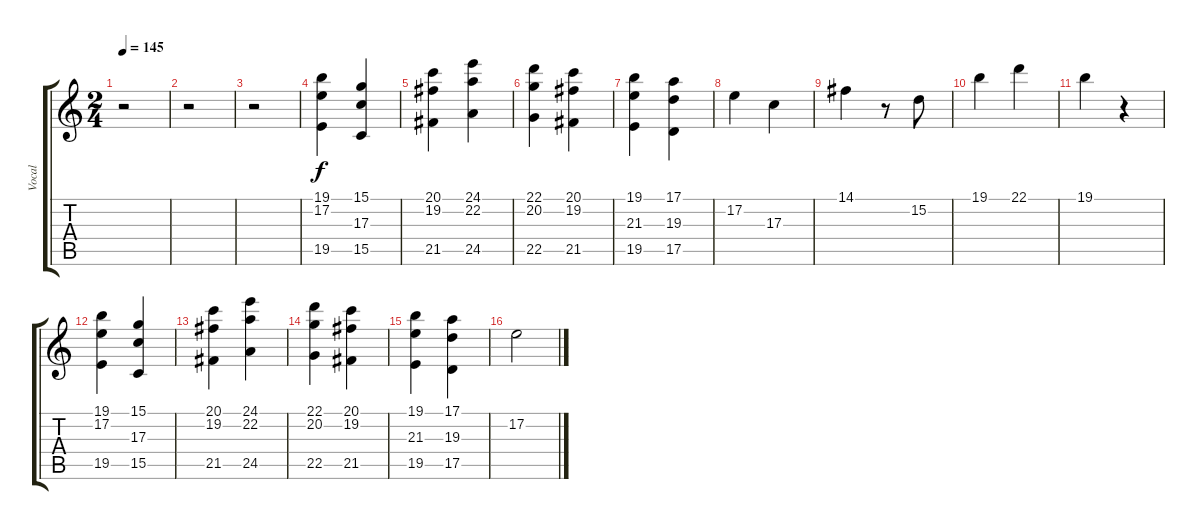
\track ("Vocal" "Vocal") {instrument tenorsax}
\staff {score tabs}
\tuning (E4 B3 G3 D3 A2 E2) {hide}
\ts (2 4)
\tempo 145
\clef g2
\ks c
r.2{dy f} |
r.2 |
r.2 |
(19.1 17.2 19.5).4 (15.1 17.3 15.5).4 |
(20.1 19.2 21.5).4 (24.1 22.2 24.5).4 |
(22.1 20.2 22.5).4 (20.1 19.2 21.5).4 |
(19.1 21.3 19.5).4 (17.1 19.3 17.5).4 |
17.2.4 17.3.4 |
14.1.4 r.8 15.2.8 |
19.1.4 22.1.4 |
19.1.4 r.4 |
(19.1 17.2 19.5).4 (15.1 17.3 15.5).4 |
(20.1 19.2 21.5).4 (24.1 22.2 24.5).4 |
(22.1 20.2 22.5).4 (20.1 19.2 21.5).4 |
(19.1 21.3 19.5).4 (17.1 19.3 17.5).4 |
17.2.2
